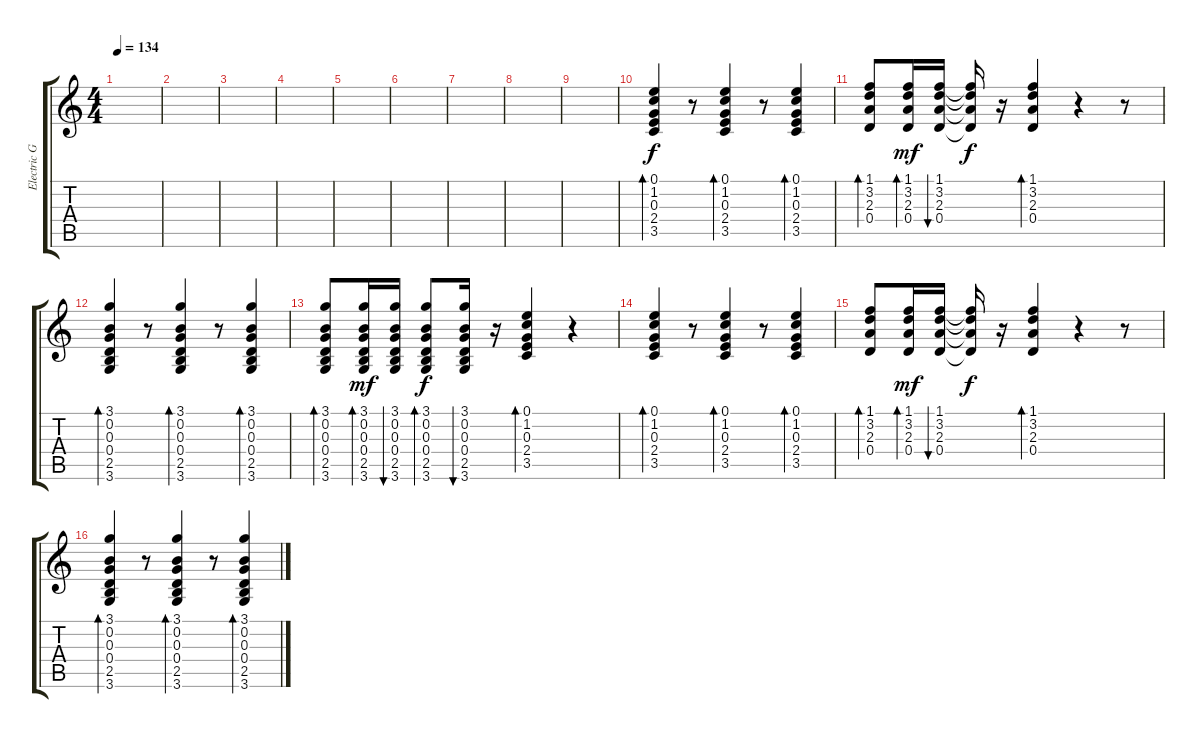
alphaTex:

\track ("Electric Guitar" "Electric G") {instrument acousticguitarsteel}
\staff {score tabs}
\tuning (E4 B3 G3 D3 A2 E2) {hide}
\ts (4 4)
\tempo 134
\clef g2
\ks c
|
|
|
|
|
|
|
|
|
(0.1 1.2 0.3 2.4 3.5).4{bd 120} r.8 (0.1 1.2 0.3 2.4 3.5).4{bd 120} r.8 (0.1 1.2 0.3 2.4 3.5).4{bd 120} |
(1.1 3.2 2.3 0.4).8{bd 120} (1.1 3.2 2.3 0.4).16{bd 120 dy mf} (1.1 3.2 2.3 0.4).16{bu 120} (1.1{t} 3.2{t} 2.3{t} 0.4{t}).16{dy f} r.16 (1.1 3.2 2.3 0.4).4{bd 120} r.4 r.8 |
(3.1 0.2 0.3 0.4 2.5 3.6).4{bd 120} r.8 (3.1 0.2 0.3 0.4 2.5 3.6).4{bd 120} r.8 (3.1 0.2 0.3 0.4 2.5 3.6).4{bd 120} |
(3.1 0.2 0.3 0.4 2.5 3.6).8{bd 120} (3.1 0.2 0.3 0.4 2.5 3.6).16{bd 120 dy mf} (3.1 0.2 0.3 0.4 2.5 3.6).16{bu 120} (3.1 0.2 0.3 0.4 2.5 3.6).8{bd 120 dy f} (3.1 0.2 0.3 0.4 2.5 3.6).16{bu 120} r.16 (0.1 1.2 0.3 2.4 3.5).4{bd 120} r.4 |
(0.1 1.2 0.3 2.4 3.5).4{bd 120} r.8 (0.1 1.2 0.3 2.4 3.5).4{bd 120} r.8 (0.1 1.2 0.3 2.4 3.5).4{bd 120} |
(1.1 3.2 2.3 0.4).8{bd 120} (1.1 3.2 2.3 0.4).16{bd 120 dy mf} (1.1 3.2 2.3 0.4).16{bu 120} (1.1{t} 3.2{t} 2.3{t} 0.4{t}).16{dy f} r.16 (1.1 3.2 2.3 0.4).4{bd 120} r.4 r.8 |
(3.1 0.2 0.3 0.4 2.5 3.6).4{bd 120} r.8 (3.1 0.2 0.3 0.4 2.5 3.6).4{bd 120} r.8 (3.1 0.2 0.3 0.4 2.5 3.6).4{bd 120}
